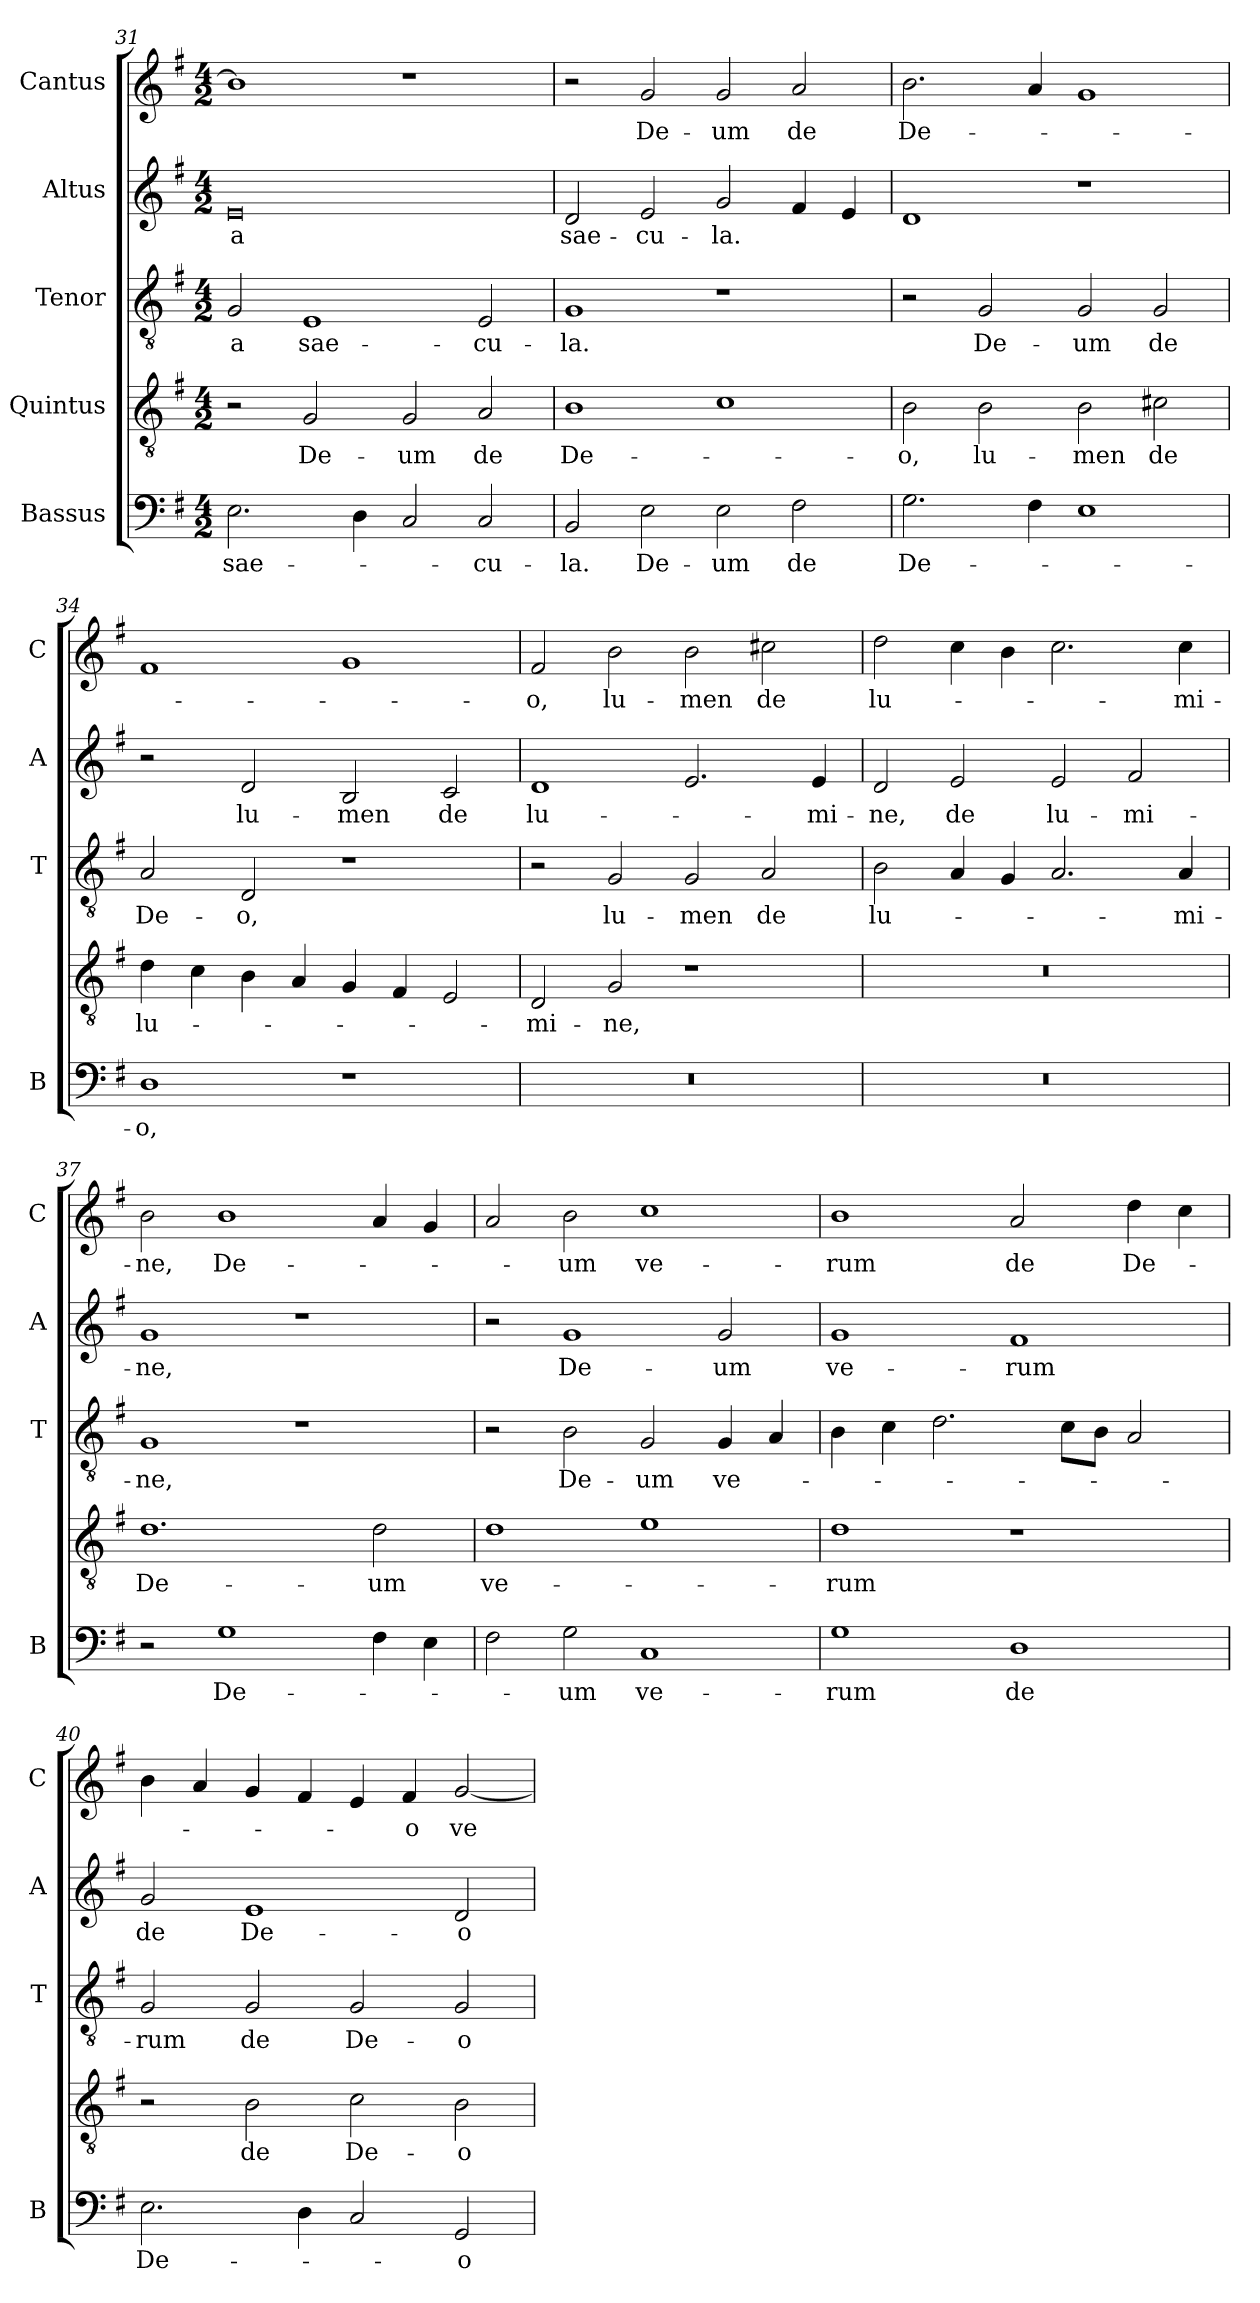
**kern	**text	**kern	**text	**kern	**text	**kern	**text	**kern	**text
*part5	*part5	*part4	*part4	*part3	*part3	*part2	*part2	*part1	*part1
*staff5	*staff5	*staff4	*staff4	*staff3	*staff3	*staff2	*staff2	*staff1	*staff1
*I"Bassus	*	*I"Quintus	*	*I"Tenor	*	*I"Altus	*	*I"Cantus	*
*I'B	*	*	*	*I'T	*	*I'A	*	*I'C	*
*clefF4	*	*clefGv2	*	*clefGv2	*	*clefG2	*	*clefG2	*
*k[f#]	*	*k[f#]	*	*k[f#]	*	*k[f#]	*	*k[f#]	*
*G:	*	*G:	*	*G:	*	*G:	*	*G:	*
*M4/2	*	*M4/2	*	*M4/2	*	*M4/2	*	*M4/2	*
=31	=31	=31	=31	=31	=31	=31	=31	=31	=31
!	!LO:LY:b	!	!	!	!LO:LY:b	!	!LO:LY:b	!	!
2.E\	sae-	2r	.	2G/	-a	0e	-a	1b]	.
!	!	!	!LO:LY:b	!	!LO:LY:b	!	!	!	!
.	.	2G/	De-	1E	sae-	.	.	.	.
4D\	.	.	.	.	.	.	.	.	.
!	!	!	!LO:LY:b	!	!	!	!	!	!
2C/	.	2G/	-um	.	.	.	.	1r	.
!	!LO:LY:b	!	!LO:LY:b	!	!LO:LY:b	!	!	!	!
2C/	-cu-	2A/	de	2E/	-cu-	.	.	.	.
!!LO:LB:g=z
=32	=32	=32	=32	=32	=32	=32	=32	=32	=32
!	!LO:LY:b	!	!LO:LY:b	!	!LO:LY:b	!	!LO:LY:b	!	!
2BB/	-la.	1B	De-	1G	-la.	2d/	sae-	2r	.
!	!LO:LY:b	!	!	!	!	!	!LO:LY:b	!	!LO:LY:b
2E\	De-	.	.	.	.	2e/	-cu-	2g/	De-
!	!LO:LY:b	!	!	!	!	!	!LO:LY:b	!	!LO:LY:b
2E\	-um	1c	.	1r	.	2g/	-la.	2g/	-um
!	!LO:LY:b	!	!	!	!	!	!	!	!LO:LY:b
2F#\	de	.	.	.	.	4f#/	.	2a/	de
.	.	.	.	.	.	4e/	.	.	.
=33	=33	=33	=33	=33	=33	=33	=33	=33	=33
!	!LO:LY:b	!	!LO:LY:b	!	!	!	!	!	!LO:LY:b
2.G\	De-	2B\	-o,	2r	.	1d	.	2.b\	De-
!	!	!	!LO:LY:b	!	!LO:LY:b	!	!	!	!
.	.	2B\	lu-	2G/	De-	.	.	.	.
4F#\	.	.	.	.	.	.	.	4a/	.
!	!	!	!LO:LY:b	!	!LO:LY:b	!	!	!	!
1E	.	2B\	-men	2G/	-um	1r	.	1g	.
!	!	!	!LO:LY:b	!	!LO:LY:b	!	!	!	!
.	.	2c#X\	de	2G/	de	.	.	.	.
=34	=34	=34	=34	=34	=34	=34	=34	=34	=34
!	!LO:LY:b	!	!LO:LY:b	!	!LO:LY:b	!	!	!	!
1D	-o,	4d\	lu-	2A/	De-	2r	.	1f#	.
.	.	4c\	.	.	.	.	.	.	.
!	!	!	!	!	!LO:LY:b	!	!LO:LY:b	!	!
.	.	4B\	.	2D/	-o,	2d/	lu-	.	.
.	.	4A/	.	.	.	.	.	.	.
!	!	!	!	!	!	!	!LO:LY:b	!	!
1r	.	4G/	.	1r	.	2B/	-men	1g	.
.	.	4F#/	.	.	.	.	.	.	.
!	!	!	!	!	!	!	!LO:LY:b	!	!
.	.	2E/	.	.	.	2c/	de	.	.
=35	=35	=35	=35	=35	=35	=35	=35	=35	=35
!	!	!	!LO:LY:b	!	!	!	!LO:LY:b	!	!LO:LY:b
0r	.	2D/	-mi-	2r	.	1d	lu-	2f#/	-o,
!	!	!	!LO:LY:b	!	!LO:LY:b	!	!	!	!LO:LY:b
.	.	2G/	-ne,	2G/	lu-	.	.	2b\	lu-
!	!	!	!	!	!LO:LY:b	!	!	!	!LO:LY:b
.	.	1r	.	2G/	-men	2.e/	.	2b\	-men
!	!	!	!	!	!LO:LY:b	!	!	!	!LO:LY:b
.	.	.	.	2A/	de	.	.	2cc#X\	de
!	!	!	!	!	!	!	!LO:LY:b	!	!
.	.	.	.	.	.	4e/	-mi-	.	.
!!LO:PB:g=z
=36	=36	=36	=36	=36	=36	=36	=36	=36	=36
!	!	!	!	!	!LO:LY:b	!	!LO:LY:b	!	!LO:LY:b
0r	.	0r	.	2B\	lu-	2d/	-ne,	2dd\	lu-
!	!	!	!	!	!	!	!LO:LY:b	!	!
.	.	.	.	4A/	.	2e/	de	4cc\	.
.	.	.	.	4G/	.	.	.	4b\	.
!	!	!	!	!	!	!	!LO:LY:b	!	!
.	.	.	.	2.A/	.	2e/	lu-	2.cc\	.
!	!	!	!	!	!	!	!LO:LY:b	!	!
.	.	.	.	.	.	2f#/	-mi-	.	.
!	!	!	!	!	!LO:LY:b	!	!	!	!LO:LY:b
.	.	.	.	4A/	-mi-	.	.	4cc\	-mi-
=37	=37	=37	=37	=37	=37	=37	=37	=37	=37
!	!	!	!LO:LY:b	!	!LO:LY:b	!	!LO:LY:b	!	!LO:LY:b
2r	.	1.d	De-	1G	-ne,	1g	-ne,	2b\	-ne,
!	!LO:LY:b	!	!	!	!	!	!	!	!LO:LY:b
1G	De-	.	.	.	.	.	.	1b	De-
.	.	.	.	1r	.	1r	.	.	.
!	!	!	!LO:LY:b	!	!	!	!	!	!
4F#\	.	2d\	-um	.	.	.	.	4a/	.
4E\	.	.	.	.	.	.	.	4g/	.
=38	=38	=38	=38	=38	=38	=38	=38	=38	=38
!	!	!	!LO:LY:b	!	!	!	!	!	!
2F#\	.	1d	ve-	2r	.	2r	.	2a/	.
!	!LO:LY:b	!	!	!	!LO:LY:b	!	!LO:LY:b	!	!LO:LY:b
2G\	-um	.	.	2B\	De-	1g	De-	2b\	-um
!	!LO:LY:b	!	!	!	!LO:LY:b	!	!	!	!LO:LY:b
1C	ve-	1e	.	2G/	-um	.	.	1cc	ve-
!	!	!	!	!	!LO:LY:b	!	!LO:LY:b	!	!
.	.	.	.	4G/	ve-	2g/	-um	.	.
.	.	.	.	4A/	.	.	.	.	.
=39	=39	=39	=39	=39	=39	=39	=39	=39	=39
!	!LO:LY:b	!	!LO:LY:b	!	!	!	!LO:LY:b	!	!LO:LY:b
1G	-rum	1d	-rum	4B\	.	1g	ve-	1b	-rum
.	.	.	.	4c\	.	.	.	.	.
.	.	.	.	2.d\	.	.	.	.	.
!	!LO:LY:b	!	!	!	!	!	!LO:LY:b	!	!LO:LY:b
1D	de	1r	.	.	.	1f#	-rum	2a/	de
.	.	.	.	8c\L	.	.	.	.	.
.	.	.	.	8B\J	.	.	.	.	.
!	!	!	!	!	!	!	!	!	!LO:LY:b
.	.	.	.	2A/	.	.	.	4dd\	De-
.	.	.	.	.	.	.	.	4cc\	.
!!LO:LB:g=z
=40	=40	=40	=40	=40	=40	=40	=40	=40	=40
!	!LO:LY:b	!	!	!	!LO:LY:b	!	!LO:LY:b	!	!
2.E\	De-	2r	.	2G/	-rum	2g/	de	4b\	.
.	.	.	.	.	.	.	.	4a/	.
!	!	!	!LO:LY:b	!	!LO:LY:b	!	!LO:LY:b	!	!
.	.	2B\	de	2G/	de	1e	De-	4g/	.
4D\	.	.	.	.	.	.	.	4f#/	.
!	!	!	!LO:LY:b	!	!LO:LY:b	!	!	!	!
2C/	.	2c\	De-	2G/	De-	.	.	4e/	.
!	!	!	!	!	!	!	!	!	!LO:LY:b
.	.	.	.	.	.	.	.	4f#/	-o
!	!LO:LY:b	!	!LO:LY:b	!	!LO:LY:b	!	!LO:LY:b	!	!LO:LY:b
2GG/	-o	2B\	-o	2G/	-o	2d/	-o	[2g/	ve-
=	=	=	=	=	=	=	=	=	=
*-	*-	*-	*-	*-	*-	*-	*-	*-	*-
